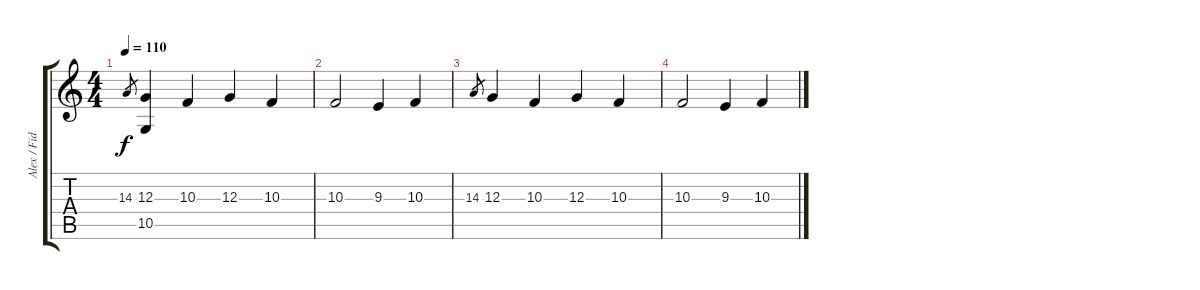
\track ("Alex / Fiddle" "Alex / Fid") {instrument fiddle}
\staff {score tabs}
\tuning (E4 B3 G3 D3 A2 D2) {hide}
\ts (4 4)
\tempo 110
\clef g2
\ks c
14.3.8{gr dy f} (12.3 10.5).4 10.3.4 12.3.4 10.3.4 |
10.3.2 9.3.4 10.3.4 |
14.3.8{gr} 12.3.4 10.3.4 12.3.4 10.3.4 |
10.3.2 9.3.4 10.3.4
